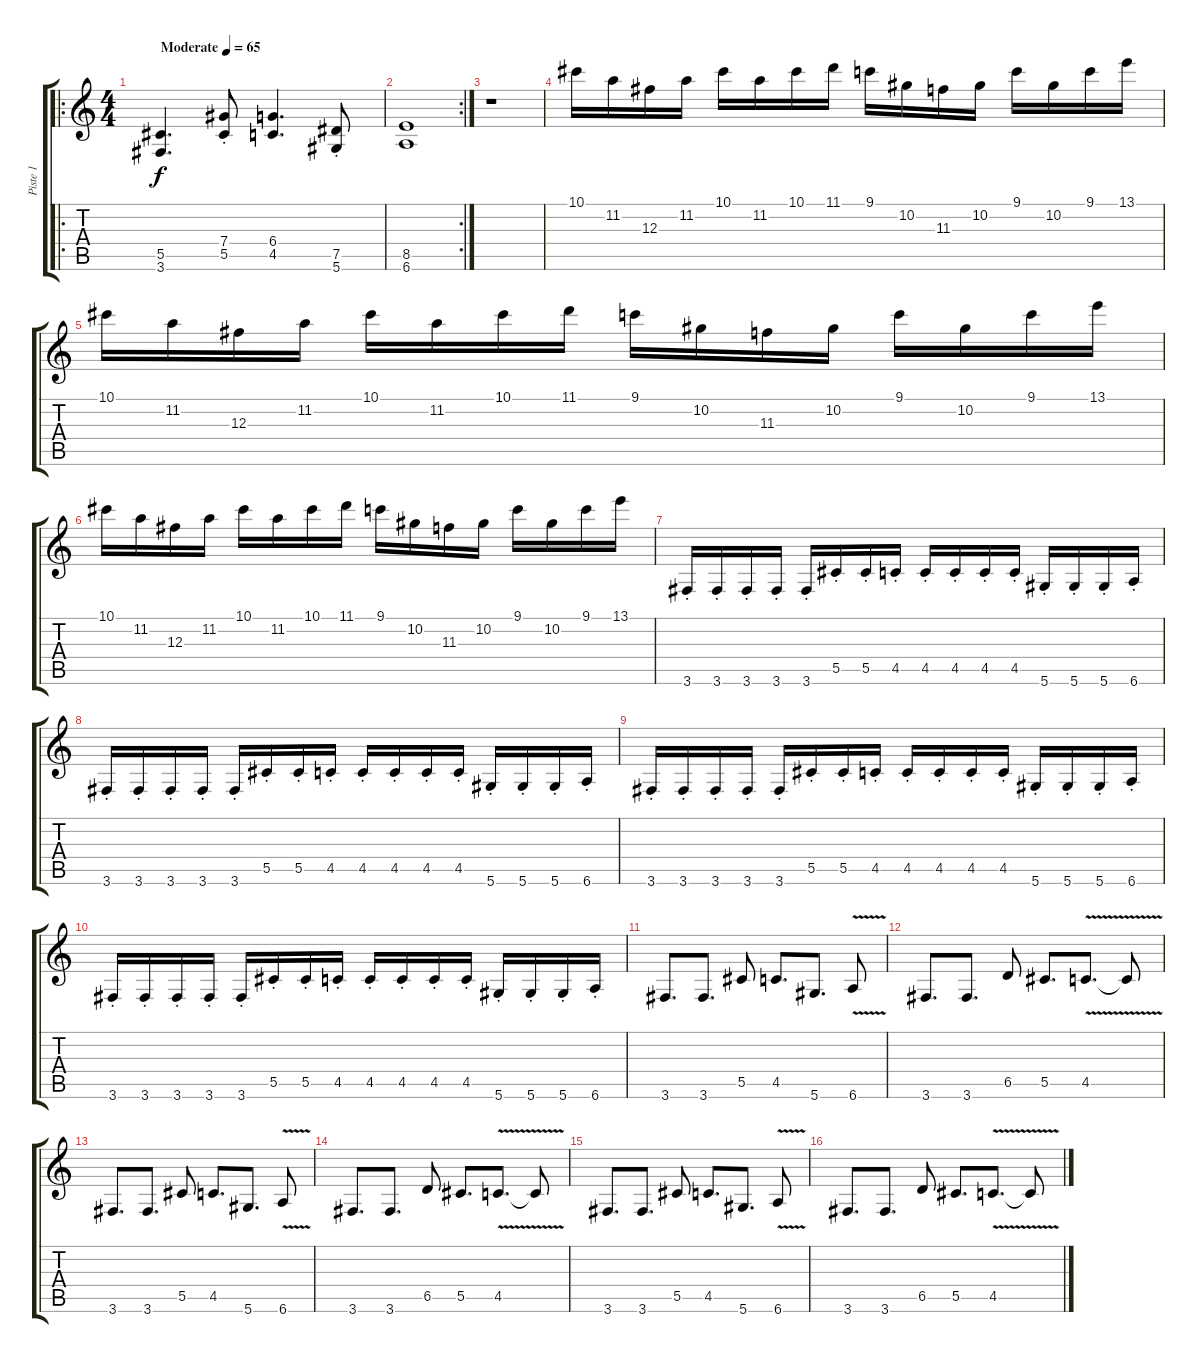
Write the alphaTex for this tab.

\track ("Piste 1" "Piste 1") {instrument distortionguitar}
\staff {score tabs}
\tuning (Eb4 Bb3 Gb3 Db3 Ab2 Eb2) {hide}
\ro
\ts (4 4)
\tempo (65 "Moderate")
\clef g2
\ks c
(5.5 3.6).4{d dy f instrument distortionguitar} (7.4{st} 5.5{st}).8 (6.4 4.5).4{d} (7.5{st} 5.6{st}).8 |
\rc 2
(8.5 6.6).1 |
r.1 |
10.1.16 11.2.16 12.3.16 11.2.16 10.1.16 11.2.16 10.1.16 11.1.16 9.1.16 10.2.16 11.3.16 10.2.16 9.1.16 10.2.16 9.1.16 13.1.16 |
10.1.16 11.2.16 12.3.16 11.2.16 10.1.16 11.2.16 10.1.16 11.1.16 9.1.16 10.2.16 11.3.16 10.2.16 9.1.16 10.2.16 9.1.16 13.1.16 |
10.1.16 11.2.16 12.3.16 11.2.16 10.1.16 11.2.16 10.1.16 11.1.16 9.1.16 10.2.16 11.3.16 10.2.16 9.1.16 10.2.16 9.1.16 13.1.16 |
3.6{st}.16 3.6{st}.16 3.6{st}.16 3.6{st}.16 3.6{st}.16 5.5{st}.16 5.5{st}.16 4.5{st}.16 4.5{st}.16 4.5{st}.16 4.5{st}.16 4.5{st}.16 5.6{st}.16 5.6{st}.16 5.6{st}.16 6.6{st}.16 |
3.6{st}.16 3.6{st}.16 3.6{st}.16 3.6{st}.16 3.6{st}.16 5.5{st}.16 5.5{st}.16 4.5{st}.16 4.5{st}.16 4.5{st}.16 4.5{st}.16 4.5{st}.16 5.6{st}.16 5.6{st}.16 5.6{st}.16 6.6{st}.16 |
3.6{st}.16 3.6{st}.16 3.6{st}.16 3.6{st}.16 3.6{st}.16 5.5{st}.16 5.5{st}.16 4.5{st}.16 4.5{st}.16 4.5{st}.16 4.5{st}.16 4.5{st}.16 5.6{st}.16 5.6{st}.16 5.6{st}.16 6.6{st}.16 |
3.6{st}.16 3.6{st}.16 3.6{st}.16 3.6{st}.16 3.6{st}.16 5.5{st}.16 5.5{st}.16 4.5{st}.16 4.5{st}.16 4.5{st}.16 4.5{st}.16 4.5{st}.16 5.6{st}.16 5.6{st}.16 5.6{st}.16 6.6{st}.16 |
3.6.8{d} 3.6.8{d} 5.5.8 4.5.8{d} 5.6.8{d} 6.6{v}.8 |
3.6.8{d} 3.6.8{d} 6.5.8 5.5.8{d} 4.5{v}.8{d} 4.5{t}.8 |
3.6.8{d} 3.6.8{d} 5.5.8 4.5.8{d} 5.6.8{d} 6.6{v}.8 |
3.6.8{d} 3.6.8{d} 6.5.8 5.5.8{d} 4.5{v}.8{d} 4.5{t}.8 |
3.6.8{d} 3.6.8{d} 5.5.8 4.5.8{d} 5.6.8{d} 6.6{v}.8 |
3.6.8{d} 3.6.8{d} 6.5.8 5.5.8{d} 4.5{v}.8{d} 4.5{t}.8
